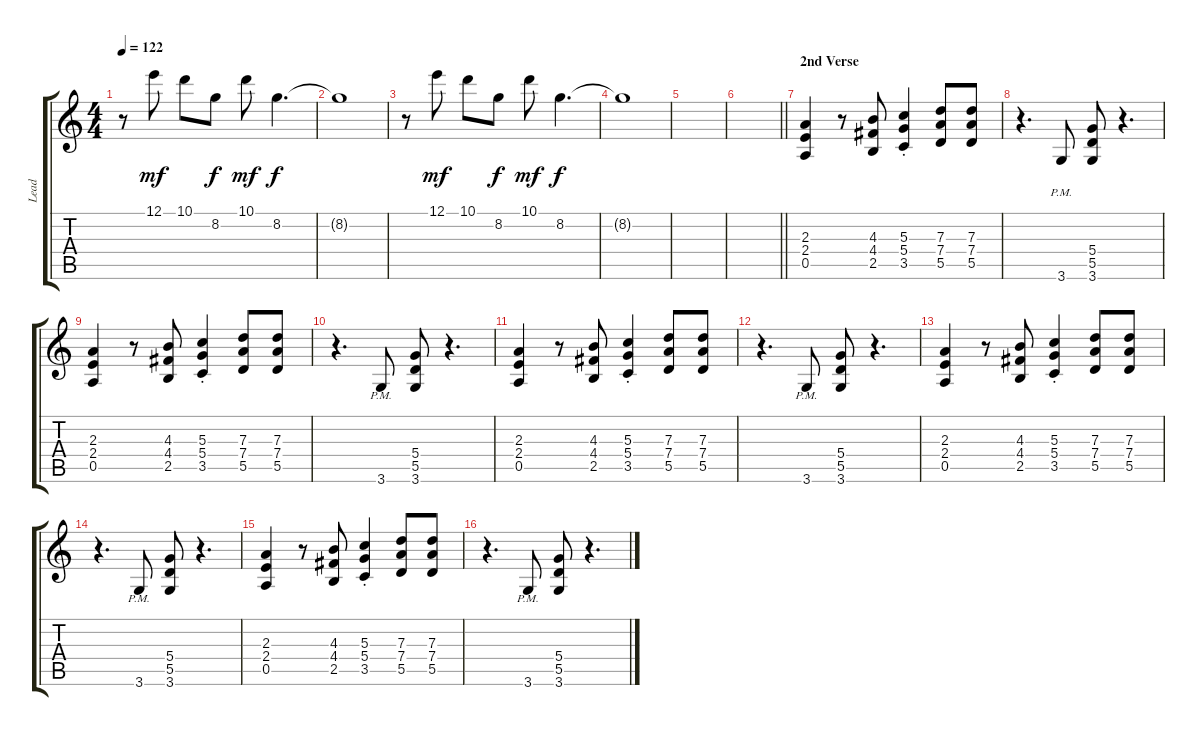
\track ("Lead" "Lead") {instrument overdrivenguitar}
\staff {score tabs}
\tuning (E4 B3 G3 D3 A2 E2) {hide}
\ts (4 4)
\tempo 122
\clef g2
\ks c
r.8{dy f} 12.1.8{dy mf} 10.1.8 8.2.8{dy f} 10.1.8{dy mf} 8.2.4{d dy f} |
8.2{t}.1 |
r.8 12.1.8{dy mf} 10.1.8 8.2.8{dy f} 10.1.8{dy mf} 8.2.4{d dy f} |
8.2{t}.1 |
|
\barLineRight lightlight
|
\section ("" "2nd Verse")
(2.3 2.4 0.5).4 r.8 (4.3 4.4 2.5).8 (5.3{st} 5.4{st} 3.5{st}).4 (7.3 7.4 5.5).8 (7.3 7.4 5.5).8 |
r.4{d} 3.6{pm}.8 (5.4 5.5 3.6).8 r.4{d} |
(2.3 2.4 0.5).4 r.8 (4.3 4.4 2.5).8 (5.3{st} 5.4{st} 3.5{st}).4 (7.3 7.4 5.5).8 (7.3 7.4 5.5).8 |
r.4{d} 3.6{pm}.8 (5.4 5.5 3.6).8 r.4{d} |
(2.3 2.4 0.5).4 r.8 (4.3 4.4 2.5).8 (5.3{st} 5.4{st} 3.5{st}).4 (7.3 7.4 5.5).8 (7.3 7.4 5.5).8 |
r.4{d} 3.6{pm}.8 (5.4 5.5 3.6).8 r.4{d} |
(2.3 2.4 0.5).4 r.8 (4.3 4.4 2.5).8 (5.3{st} 5.4{st} 3.5{st}).4 (7.3 7.4 5.5).8 (7.3 7.4 5.5).8 |
r.4{d} 3.6{pm}.8 (5.4 5.5 3.6).8 r.4{d} |
(2.3 2.4 0.5).4 r.8 (4.3 4.4 2.5).8 (5.3{st} 5.4{st} 3.5{st}).4 (7.3 7.4 5.5).8 (7.3 7.4 5.5).8 |
r.4{d} 3.6{pm}.8 (5.4 5.5 3.6).8 r.4{d}
